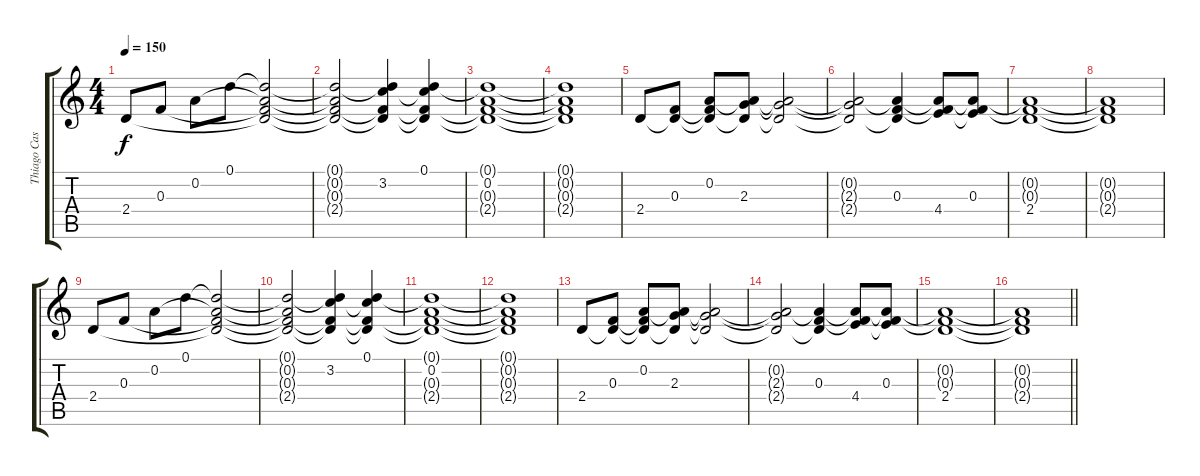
\track ("Thiago Castro" "Thiago Cas") {instrument distortionguitar}
\staff {score tabs}
\tuning (D4 A3 F3 C3 G2 D2) {hide}
\ts (4 4)
\tempo 150
\clef g2
\ks c
2.4.8{dy f instrument electricguitarclean} 0.3.8 0.2.8 0.1.8 (0.1{t} 0.2{t} 0.3{t} 2.4{t}).2 |
(0.1{t} 0.2{t} 0.3{t} 2.4{t}).2 (0.1{t} 3.2 0.3{t} 2.4{t}).4 (0.1 3.2{t} 0.3{t} 2.4{t}).4 |
(0.1{t} 0.2 0.3{t} 2.4{t}).1 |
(0.1{t} 0.2{t} 0.3{t} 2.4{t}).1 |
2.4.8 (0.3 2.4{t}).8 (0.2 0.3{t} 2.4{t}).8 (0.2{t} 2.3 2.4{t}).8 (0.2{t} 2.3{t} 2.4{t}).2 |
(0.2{t} 2.3{t} 2.4{t}).2 (0.2{t} 0.3 2.4{t}).4 (0.2{t} 0.3{t} 4.4).8 (0.2{t} 0.3 4.4{t}).8 |
(0.2{t} 0.3{t} 2.4).1 |
(0.2{t} 0.3{t} 2.4{t}).1 |
2.4.8{instrument electricguitarclean} 0.3.8 0.2.8 0.1.8 (0.1{t} 0.2{t} 0.3{t} 2.4{t}).2 |
(0.1{t} 0.2{t} 0.3{t} 2.4{t}).2 (0.1{t} 3.2 0.3{t} 2.4{t}).4 (0.1 3.2{t} 0.3{t} 2.4{t}).4 |
(0.1{t} 0.2 0.3{t} 2.4{t}).1 |
(0.1{t} 0.2{t} 0.3{t} 2.4{t}).1 |
2.4.8 (0.3 2.4{t}).8 (0.2 0.3{t} 2.4{t}).8 (0.2{t} 2.3 2.4{t}).8 (0.2{t} 2.3{t} 2.4{t}).2 |
(0.2{t} 2.3{t} 2.4{t}).2 (0.2{t} 0.3 2.4{t}).4 (0.2{t} 0.3{t} 4.4).8 (0.2{t} 0.3 4.4{t}).8 |
(0.2{t} 0.3{t} 2.4).1 |
\barLineRight lightlight
(0.2{t} 0.3{t} 2.4{t}).1
